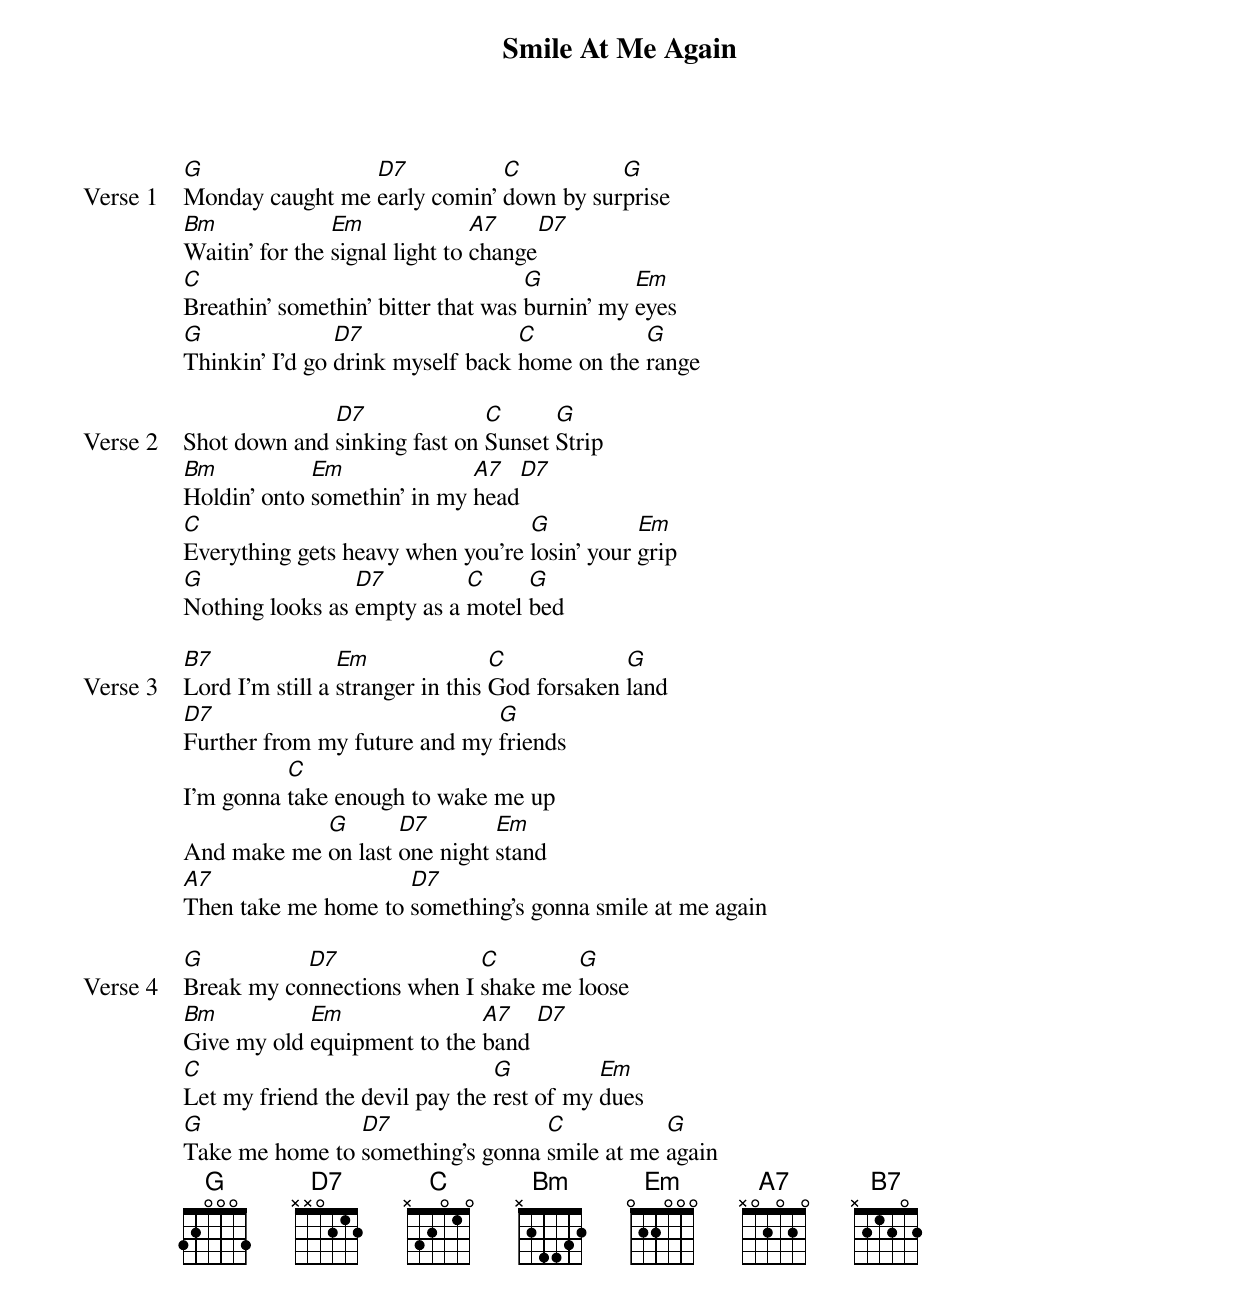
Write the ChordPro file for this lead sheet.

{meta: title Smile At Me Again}
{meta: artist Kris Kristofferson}
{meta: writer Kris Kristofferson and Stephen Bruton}

{start_of_verse: Verse 1}
[G]Monday caught me [D7]early comin' [C]down by sur[G]prise
[Bm]Waitin' for the [Em]signal light to [A7]change[D7]
[C]Breathin' somethin' bitter that was [G]burnin' my [Em]eyes
[G]Thinkin' I'd go [D7]drink myself back [C]home on the [G]range
{end_of_verse}

{start_of_verse: Verse 2}
Shot down and [D7]sinking fast on [C]Sunset [G]Strip
[Bm]Holdin' onto [Em]somethin' in my [A7]head[D7]
[C]Everything gets heavy when you're [G]losin' your [Em]grip
[G]Nothing looks as [D7]empty as a [C]motel [G]bed
{end_of_verse}

{start_of_verse: Verse 3}
[B7]Lord I'm still a [Em]stranger in this [C]God forsaken [G]land
[D7]Further from my future and my [G]friends
I'm gonna [C]take enough to wake me up
And make me [G]on last [D7]one night [Em]stand
[A7]Then take me home to [D7]something's gonna smile at me again
{end_of_verse}

{start_of_verse: Verse 4}
[G]Break my co[D7]nnections when I [C]shake me [G]loose
[Bm]Give my old [Em]equipment to the [A7]band [D7]
[C]Let my friend the devil pay the [G]rest of my [Em]dues
[G]Take me home to [D7]something's gonna [C]smile at me [G]again
{end_of_verse}
